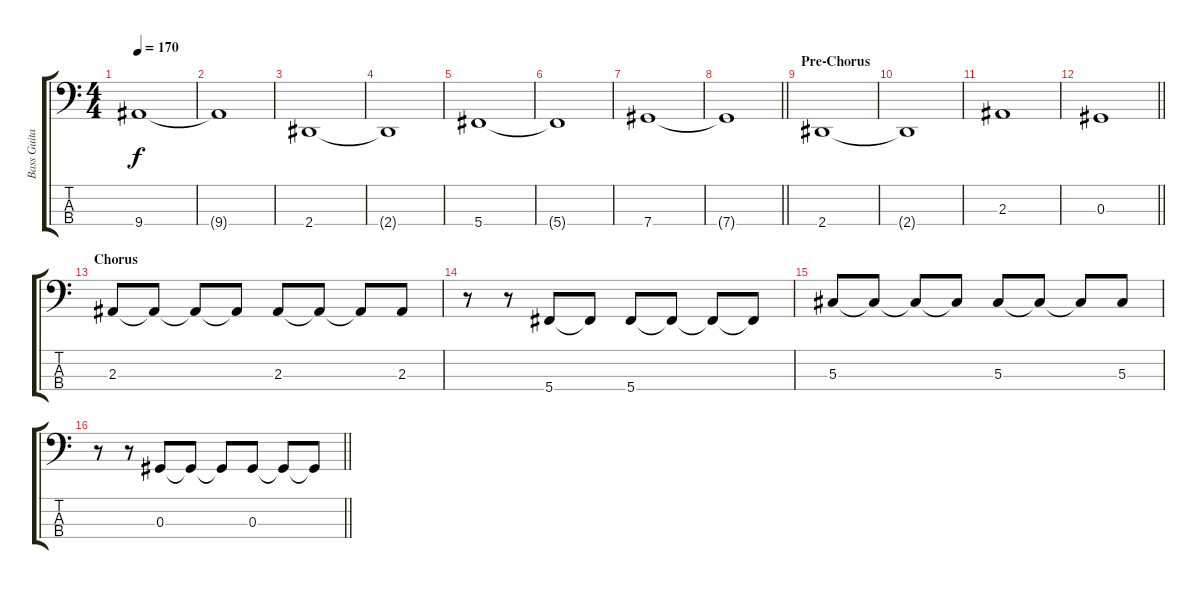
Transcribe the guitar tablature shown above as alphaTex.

\track ("Bass Guitar" "Bass Guita") {instrument electricbassfinger}
\staff {score tabs}
\tuning (Gb2 Db2 Ab1 Db1) {hide}
\ts (4 4)
\tempo 170
\clef f4
\ks c
9.4.1{dy f} |
9.4{t}.1 |
2.4.1 |
2.4{t}.1 |
5.4.1 |
5.4{t}.1 |
7.4.1 |
\barLineRight lightlight
7.4{t}.1 |
\section ("" "Pre-Chorus")
2.4.1 |
2.4{t}.1 |
2.3.1 |
\barLineRight lightlight
0.3.1 |
\section ("" "Chorus")
2.3.8 2.3{t}.8 2.3{t}.8 2.3{t}.8 2.3.8 2.3{t}.8 2.3{t}.8 2.3.8 |
r.8 r.8 5.4.8 5.4{t}.8 5.4.8 5.4{t}.8 5.4{t}.8 5.4{t}.8 |
5.3.8 5.3{t}.8 5.3{t}.8 5.3{t}.8 5.3.8 5.3{t}.8 5.3{t}.8 5.3.8 |
\barLineRight lightlight
r.8 r.8 0.3.8 0.3{t}.8 0.3{t}.8 0.3.8 0.3{t}.8 0.3{t}.8
